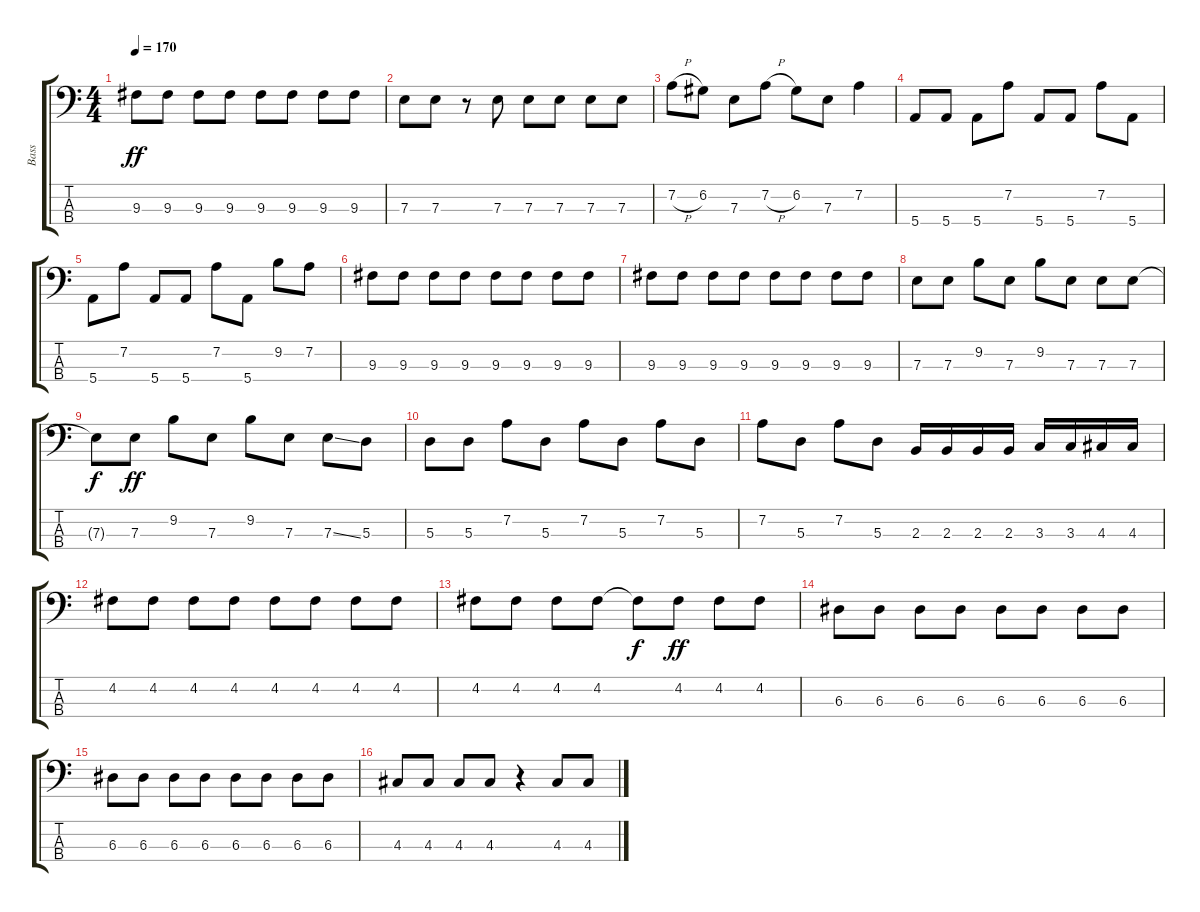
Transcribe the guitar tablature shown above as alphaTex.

\track ("Bass" "Bass") {instrument electricbasspick}
\staff {score tabs}
\tuning (G2 D2 A1 E1) {hide}
\ts (4 4)
\tempo 170
\clef f4
\ks c
9.3.8{dy ff} 9.3.8 9.3.8 9.3.8 9.3.8 9.3.8 9.3.8 9.3.8 |
7.3.8 7.3.8 r.8 7.3.8 7.3.8 7.3.8 7.3.8 7.3.8 |
7.2{h}.8 6.2.8 7.3.8 7.2{h}.8 6.2.8 7.3.8 7.2.4 |
5.4.8 5.4.8 5.4.8 7.2.8 5.4.8 5.4.8 7.2.8 5.4.8 |
5.4.8 7.2.8 5.4.8 5.4.8 7.2.8 5.4.8 9.2.8 7.2.8 |
9.3.8 9.3.8 9.3.8 9.3.8 9.3.8 9.3.8 9.3.8 9.3.8 |
9.3.8 9.3.8 9.3.8 9.3.8 9.3.8 9.3.8 9.3.8 9.3.8 |
7.3.8 7.3.8 9.2.8 7.3.8 9.2.8 7.3.8 7.3.8 7.3.8 |
7.3{t}.8{dy f} 7.3.8{dy ff} 9.2.8 7.3.8 9.2.8 7.3.8 7.3{ss}.8 5.3.8 |
5.3.8 5.3.8 7.2.8 5.3.8 7.2.8 5.3.8 7.2.8 5.3.8 |
7.2.8 5.3.8 7.2.8 5.3.8 2.3.16 2.3.16 2.3.16 2.3.16 3.3.16 3.3.16 4.3.16 4.3.16 |
4.2.8 4.2.8 4.2.8 4.2.8 4.2.8 4.2.8 4.2.8 4.2.8 |
4.2.8 4.2.8 4.2.8 4.2.8 4.2{t}.8{dy f} 4.2.8{dy ff} 4.2.8 4.2.8 |
6.3.8 6.3.8 6.3.8 6.3.8 6.3.8 6.3.8 6.3.8 6.3.8 |
6.3.8 6.3.8 6.3.8 6.3.8 6.3.8 6.3.8 6.3.8 6.3.8 |
4.3.8 4.3.8 4.3.8 4.3.8 r.4 4.3.8 4.3.8
